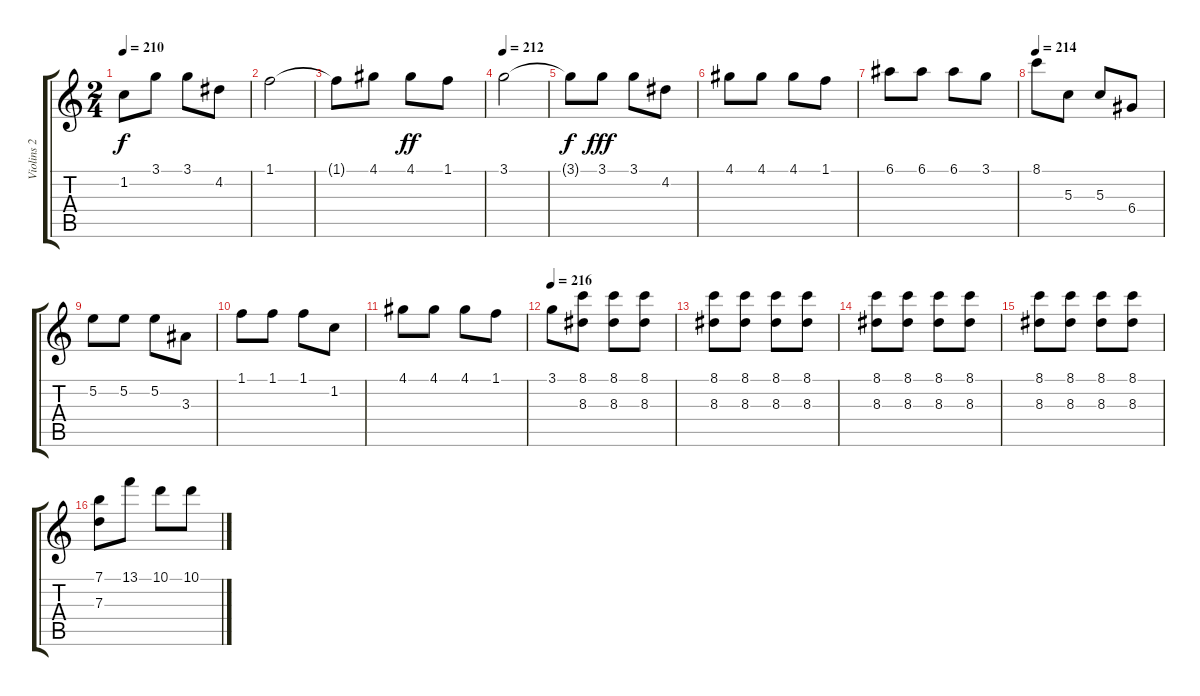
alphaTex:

\track ("Violins 2" "Violins 2") {instrument contrabass}
\staff {score tabs}
\tuning (E4 B3 G3 D3 A2 E2) {hide}
\ts (2 4)
\tempo 210
\clef g2
\ks c
1.2.8{dy f} 3.1.8 3.1.8 4.2.8 |
1.1.2 |
1.1{t}.8 4.1.8 4.1.8{dy ff} 1.1.8 |
\tempo 212
3.1.2 |
3.1{t}.8{dy f} 3.1.8{dy fff} 3.1.8 4.2.8 |
4.1.8 4.1.8 4.1.8 1.1.8 |
6.1.8 6.1.8 6.1.8 3.1.8 |
\tempo 214
8.1.8 5.3.8 5.3.8 6.4.8 |
5.2.8 5.2.8 5.2.8 3.3.8 |
1.1.8 1.1.8 1.1.8 1.2.8 |
4.1.8 4.1.8 4.1.8 1.1.8 |
\tempo 216
3.1.8 (8.1 8.3).8 (8.1 8.3).8 (8.1 8.3).8 |
(8.1 8.3).8 (8.1 8.3).8 (8.1 8.3).8 (8.1 8.3).8 |
(8.1 8.3).8 (8.1 8.3).8 (8.1 8.3).8 (8.1 8.3).8 |
(8.1 8.3).8 (8.1 8.3).8 (8.1 8.3).8 (8.1 8.3).8 |
(7.1 7.3).8 13.1.8 10.1.8 10.1.8
